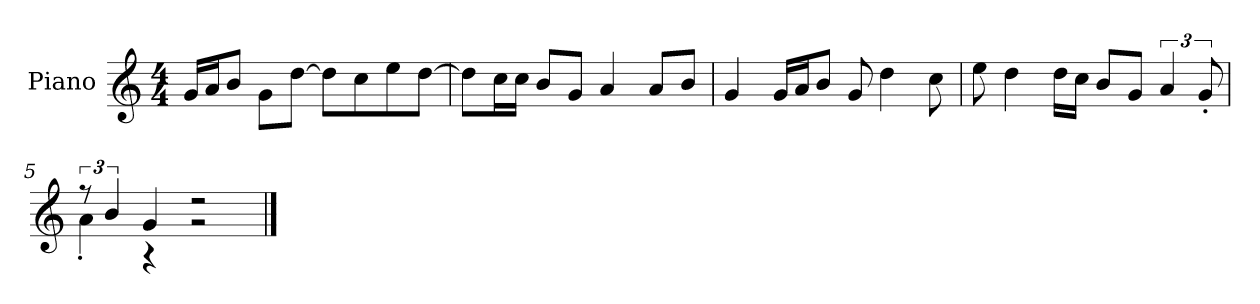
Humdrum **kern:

**kern
*part1
*staff1
*I"Piano
*I'P-no
*clefG2
*k[]
*M4/4
*MM90
=1
16g/LL
16a/J
8b/J
8g\L
[8dd\J
8dd\L]
8cc\
8ee\
[8dd\J
=2
8dd\L]
16cc\L
16cc\JJ
8b/L
8g/J
4a/
8a/L
8b/J
=3
4g/
16g/LL
16a/J
8b/J
8g/
4dd\
8cc\
=4
8ee\
4dd\
16dd\LL
16cc\JJ
8b/L
8g/J
6a/
12g'/
=5
*^
12r	4a'\
6b/	.
4g/	4r
2r	2r
*v	*v
==
*-
